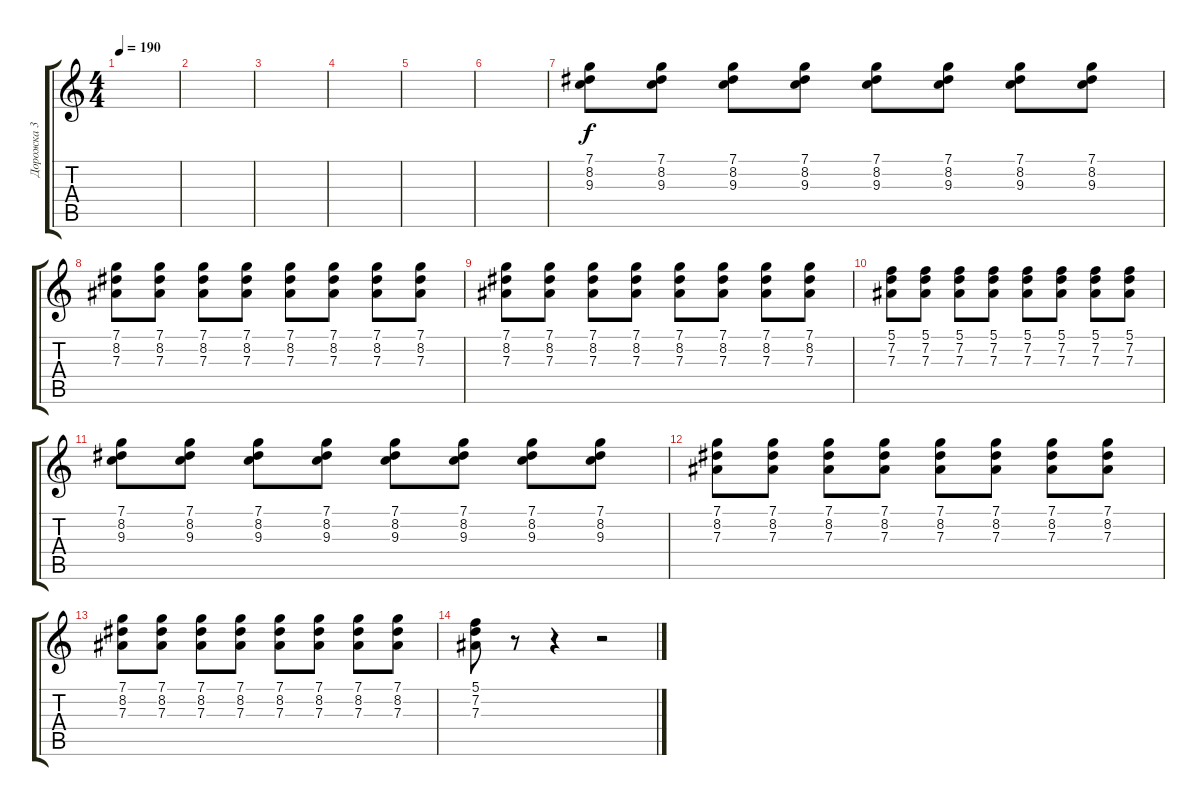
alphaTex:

\track ("Дорожка 3" "Дорожка 3") {instrument overdrivenguitar}
\staff {score tabs}
\tuning (C4 G3 Eb3 Bb2 F2 C2) {hide}
\ts (4 4)
\tempo 190
\clef g2
\ks c
|
|
|
|
|
|
(7.1 8.2 9.3).8 (7.1 8.2 9.3).8 (7.1 8.2 9.3).8 (7.1 8.2 9.3).8 (7.1 8.2 9.3).8 (7.1 8.2 9.3).8 (7.1 8.2 9.3).8 (7.1 8.2 9.3).8 |
(7.1 8.2 7.3).8 (7.1 8.2 7.3).8 (7.1 8.2 7.3).8 (7.1 8.2 7.3).8 (7.1 8.2 7.3).8 (7.1 8.2 7.3).8 (7.1 8.2 7.3).8 (7.1 8.2 7.3).8 |
(7.1 8.2 7.3).8 (7.1 8.2 7.3).8 (7.1 8.2 7.3).8 (7.1 8.2 7.3).8 (7.1 8.2 7.3).8 (7.1 8.2 7.3).8 (7.1 8.2 7.3).8 (7.1 8.2 7.3).8 |
(5.1 7.2 7.3).8 (5.1 7.2 7.3).8 (5.1 7.2 7.3).8 (5.1 7.2 7.3).8 (5.1 7.2 7.3).8 (5.1 7.2 7.3).8 (5.1 7.2 7.3).8 (5.1 7.2 7.3).8 |
(7.1 8.2 9.3).8 (7.1 8.2 9.3).8 (7.1 8.2 9.3).8 (7.1 8.2 9.3).8 (7.1 8.2 9.3).8 (7.1 8.2 9.3).8 (7.1 8.2 9.3).8 (7.1 8.2 9.3).8 |
(7.1 8.2 7.3).8 (7.1 8.2 7.3).8 (7.1 8.2 7.3).8 (7.1 8.2 7.3).8 (7.1 8.2 7.3).8 (7.1 8.2 7.3).8 (7.1 8.2 7.3).8 (7.1 8.2 7.3).8 |
(7.1 8.2 7.3).8 (7.1 8.2 7.3).8 (7.1 8.2 7.3).8 (7.1 8.2 7.3).8 (7.1 8.2 7.3).8 (7.1 8.2 7.3).8 (7.1 8.2 7.3).8 (7.1 8.2 7.3).8 |
(5.1 7.2 7.3).8 r.8 r.4 r.2
